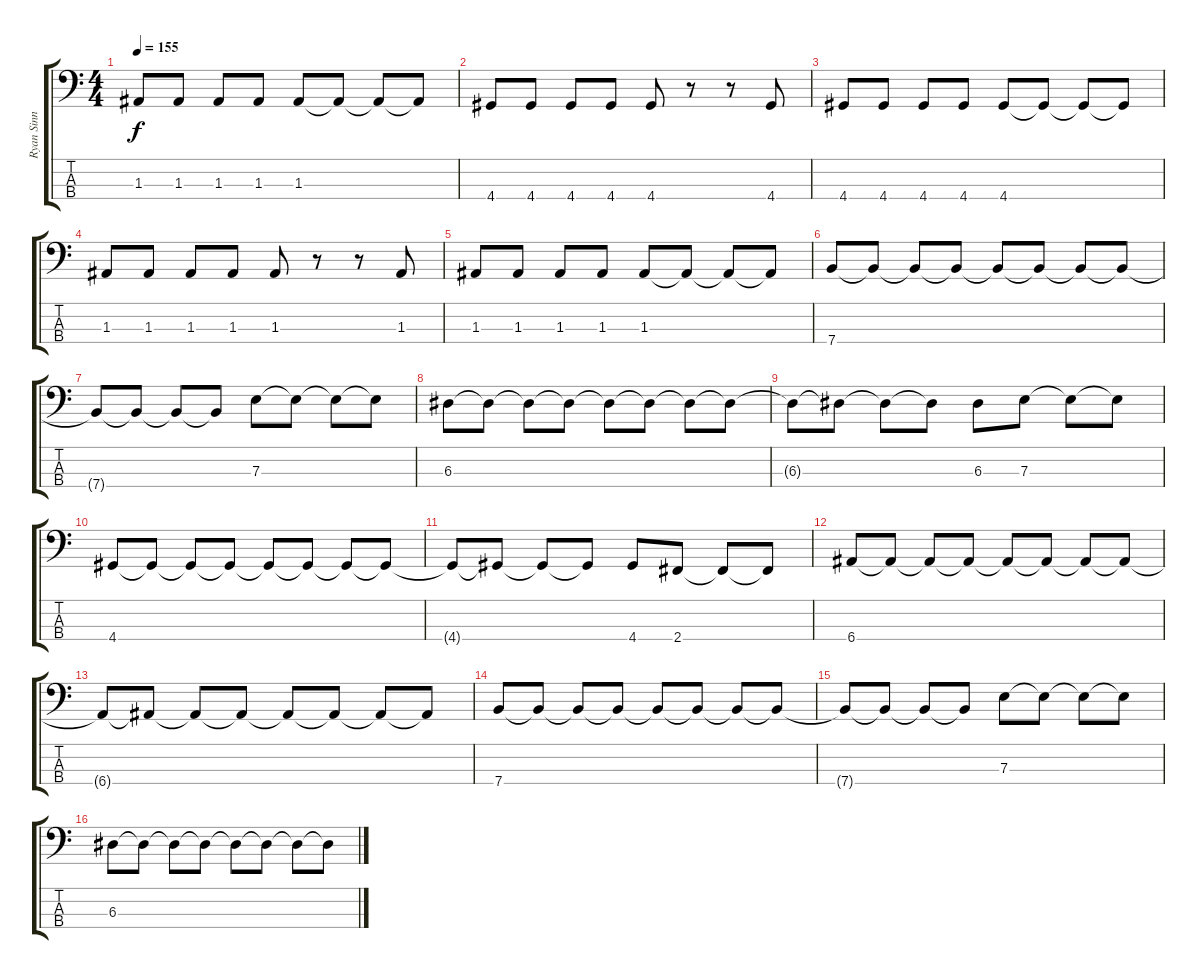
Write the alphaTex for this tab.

\track ("Ryan Sinn Bass" "Ryan Sinn ") {instrument electricbasspick}
\staff {score tabs}
\tuning (G2 D2 A1 E1) {hide}
\ts (4 4)
\tempo 155
\clef f4
\ks c
1.3.8{dy f} 1.3.8 1.3.8 1.3.8 1.3.8 1.3{t}.8 1.3{t}.8 1.3{t}.8 |
4.4.8 4.4.8 4.4.8 4.4.8 4.4.8 r.8 r.8 4.4.8 |
4.4.8 4.4.8 4.4.8 4.4.8 4.4.8 4.4{t}.8 4.4{t}.8 4.4{t}.8 |
1.3.8 1.3.8 1.3.8 1.3.8 1.3.8 r.8 r.8 1.3.8 |
1.3.8 1.3.8 1.3.8 1.3.8 1.3.8 1.3{t}.8 1.3{t}.8 1.3{t}.8 |
7.4.8 7.4{t}.8 7.4{t}.8 7.4{t}.8 7.4{t}.8 7.4{t}.8 7.4{t}.8 7.4{t}.8 |
7.4{t}.8 7.4{t}.8 7.4{t}.8 7.4{t}.8 7.3.8 7.3{t}.8 7.3{t}.8 7.3{t}.8 |
6.3.8 6.3{t}.8 6.3{t}.8 6.3{t}.8 6.3{t}.8 6.3{t}.8 6.3{t}.8 6.3{t}.8 |
6.3{t}.8 6.3{t}.8 6.3{t}.8 6.3{t}.8 6.3.8 7.3.8 7.3{t}.8 7.3{t}.8 |
4.4.8 4.4{t}.8 4.4{t}.8 4.4{t}.8 4.4{t}.8 4.4{t}.8 4.4{t}.8 4.4{t}.8 |
4.4{t}.8 4.4{t}.8 4.4{t}.8 4.4{t}.8 4.4.8 2.4.8 2.4{t}.8 2.4{t}.8 |
6.4.8 6.4{t}.8 6.4{t}.8 6.4{t}.8 6.4{t}.8 6.4{t}.8 6.4{t}.8 6.4{t}.8 |
6.4{t}.8 6.4{t}.8 6.4{t}.8 6.4{t}.8 6.4{t}.8 6.4{t}.8 6.4{t}.8 6.4{t}.8 |
7.4.8 7.4{t}.8 7.4{t}.8 7.4{t}.8 7.4{t}.8 7.4{t}.8 7.4{t}.8 7.4{t}.8 |
7.4{t}.8 7.4{t}.8 7.4{t}.8 7.4{t}.8 7.3.8 7.3{t}.8 7.3{t}.8 7.3{t}.8 |
6.3.8 6.3{t}.8 6.3{t}.8 6.3{t}.8 6.3{t}.8 6.3{t}.8 6.3{t}.8 6.3{t}.8
